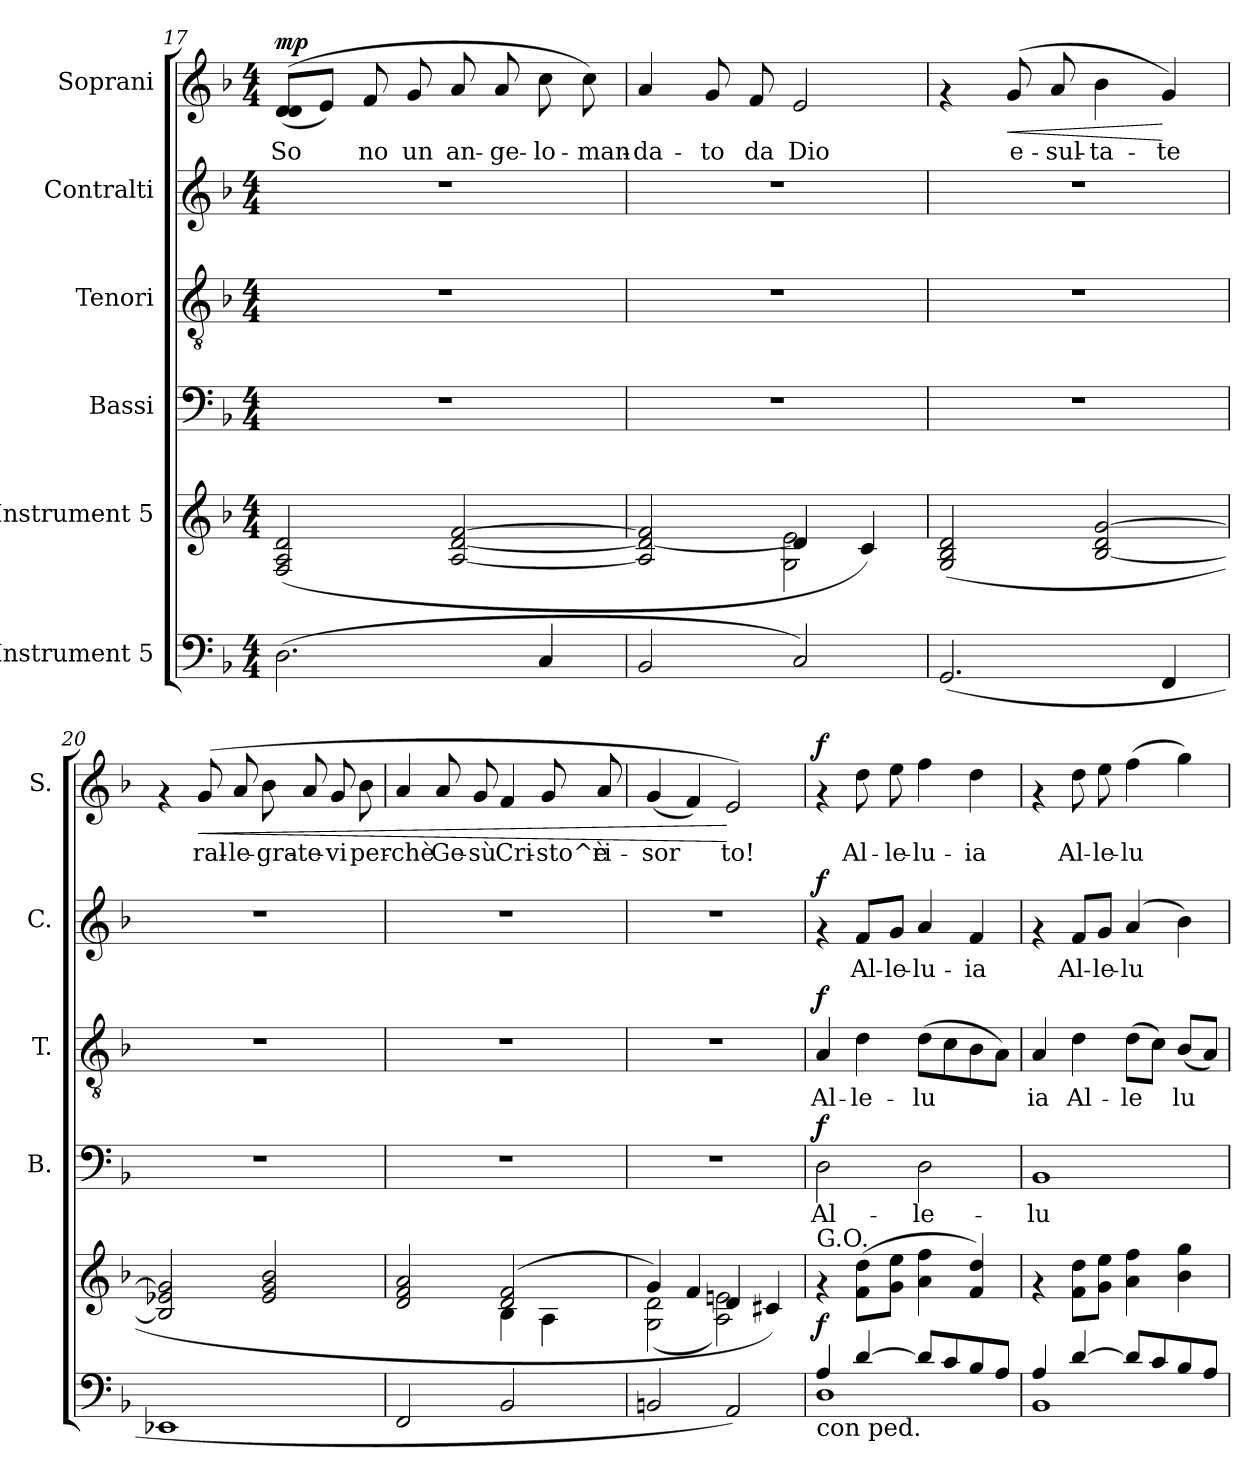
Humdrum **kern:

**kern	**dynam	**kern	**kern	**text	**dynam	**kern	**text	**dynam	**kern	**text	**dynam	**kern	**text	**dynam
*part6	*part6	*part5	*part4	*part4	*part4	*part3	*part3	*part3	*part2	*part2	*part2	*part1	*part1	*part1
*staff6	*staff6	*staff5	*staff4	*staff4	*staff4	*staff3	*staff3	*staff3	*staff2	*staff2	*staff2	*staff1	*staff1	*staff1
*I"Instrument 5	*	*I"Instrument 5	*I"Bassi	*	*	*I"Tenori	*	*	*I"Contralti	*	*	*I"Soprani	*	*
*	*	*	*I'B.	*	*	*I'T.	*	*	*I'C.	*	*	*I'S.	*	*
*clefF4	*	*clefG2	*clefF4	*	*	*clefGv2	*	*	*clefG2	*	*	*clefG2	*	*
*k[b-]	*	*k[b-]	*k[b-]	*	*	*k[b-]	*	*	*k[b-]	*	*	*k[b-]	*	*
*F:	*	*F:	*F:	*	*	*F:	*	*	*F:	*	*	*F:	*	*
*M4/4	*	*M4/4	*M4/4	*	*	*M4/4	*	*	*M4/4	*	*	*M4/4	*	*
=17	=17	=17	=17	=17	=17	=17	=17	=17	=17	=17	=17	=17	=17	=17
!	!	!	!	!	!	!	!	!	!	!	!	!	!LO:LY:b:cj	!LO:DY:a
(<2.D\	.	(>2A/ 2F/ 2d/	1r	.	.	1r	.	.	1r	.	.	(>(<8d/ 8d/L	So-	mp
!	!	!	!	!	!	!	!	!	!	!	!	!	!LO:LY:b:cj	!
.	.	.	.	.	.	.	.	.	.	.	.	8e/J)	--	.
!	!	!	!	!	!	!	!	!	!	!	!	!	!LO:LY:b:cj	!
.	.	.	.	.	.	.	.	.	.	.	.	8f/	-no	.
!	!	!	!	!	!	!	!	!	!	!	!	!	!LO:LY:b:cj	!
.	.	.	.	.	.	.	.	.	.	.	.	8g/	un	.
!	!	!	!	!	!	!	!	!	!	!	!	!	!LO:LY:b:cj	!
.	.	[<2d/ [<2A/ [<2f/	.	.	.	.	.	.	.	.	.	8a/	an-	.
!	!	!	!	!	!	!	!	!	!	!	!	!	!LO:LY:b:cj	!
.	.	.	.	.	.	.	.	.	.	.	.	8a/	-ge-	.
!	!	!	!	!	!	!	!	!	!	!	!	!	!LO:LY:b:cj	!
4C/	.	.	.	.	.	.	.	.	.	.	.	8cc\	-lo-	.
!	!	!	!	!	!	!	!	!	!	!	!	!	!LO:LY:b:cj	!
.	.	.	.	.	.	.	.	.	.	.	.	8cc\)	-man-	.
!!LO:LB:g=z
=18	=18	=18	=18	=18	=18	=18	=18	=18	=18	=18	=18	=18	=18	=18
*	*	*^	*	*	*	*	*	*	*	*	*	*	*	*
!	!	!	!	!	!	!	!	!	!	!	!	!	!	!LO:LY:b:cj	!
2BB-/	.	2d/_> 2A/] 2f/]	2ryy	1r	.	.	1r	.	.	1r	.	.	4a/	-da-	.
!	!	!	!	!	!	!	!	!	!	!	!	!	!	!LO:LY:b:cj	!
.	.	.	.	.	.	.	.	.	.	.	.	.	8g/	-to	.
!	!	!	!	!	!	!	!	!	!	!	!	!	!	!LO:LY:b:cj	!
.	.	.	.	.	.	.	.	.	.	.	.	.	8f/	da	.
!	!	!	!	!	!	!	!	!	!	!	!	!	!	!LO:LY:b:cj	!
2C/)	.	4d/]	2G\ 2e\	.	.	.	.	.	.	.	.	.	2e/	Dio	.
.	.	4c/)	.	.	.	.	.	.	.	.	.	.	.	.	.
*	*	*v	*v	*	*	*	*	*	*	*	*	*	*	*	*
=19	=19	=19	=19	=19	=19	=19	=19	=19	=19	=19	=19	=19	=19	=19
(<2.GG/	.	(>2B-/ 2G/ 2d/	1r	.	.	1r	.	.	1r	.	.	4rf	.	.
!	!	!	!	!	!	!	!	!	!	!	!	!	!LO:LY:b:cj	!LO:HP:b
.	.	.	.	.	.	.	.	.	.	.	.	(>8g/	e-	<
!	!	!	!	!	!	!	!	!	!	!	!	!	!LO:LY:b:cj	!
.	.	.	.	.	.	.	.	.	.	.	.	8a/	-sul-	.
!	!	!	!	!	!	!	!	!	!	!	!	!	!LO:LY:b:cj	!
.	.	2d/ [<2B-/ [>2g/	.	.	.	.	.	.	.	.	.	4b-\	-ta-	.
!	!	!	!	!	!	!	!	!	!	!	!	!	!LO:LY:b:cj	!
4FF/	.	.	.	.	.	.	.	.	.	.	.	4g/)	-te	[
=20	=20	=20	=20	=20	=20	=20	=20	=20	=20	=20	=20	=20	=20	=20
1EE-X	.	2e-X/ 2B-/] 2g/]	1r	.	.	1r	.	.	1r	.	.	4rf	.	.
!	!	!	!	!	!	!	!	!	!	!	!	!	!LO:LY:b:cj	!LO:HP:b
.	.	.	.	.	.	.	.	.	.	.	.	(>8g/	ral-	<
!	!	!	!	!	!	!	!	!	!	!	!	!	!LO:LY:b:cj	!
.	.	.	.	.	.	.	.	.	.	.	.	8a/	-le-	.
!	!	!	!	!	!	!	!	!	!	!	!	!	!LO:LY:b:cj	!
.	.	2g/ 2e-/ 2b-/	.	.	.	.	.	.	.	.	.	8b-\	-gra-	.
!	!	!	!	!	!	!	!	!	!	!	!	!	!LO:LY:b:cj	!
.	.	.	.	.	.	.	.	.	.	.	.	8a/	-te-	.
!	!	!	!	!	!	!	!	!	!	!	!	!	!LO:LY:b:cj	!
.	.	.	.	.	.	.	.	.	.	.	.	8g/	-vi	.
!	!	!	!	!	!	!	!	!	!	!	!	!	!LO:LY:b:cj	!
.	.	.	.	.	.	.	.	.	.	.	.	8b-\	per-	.
=21	=21	=21	=21	=21	=21	=21	=21	=21	=21	=21	=21	=21	=21	=21
*	*	*^	*	*	*	*	*	*	*	*	*	*	*	*
!	!	!	!	!	!	!	!	!	!	!	!	!	!	!LO:LY:b:cj	!
2FF/	.	2f/ 2d/ 2a/	2ryy	1r	.	.	1r	.	.	1r	.	.	4a/	-chè	.
!	!	!	!	!	!	!	!	!	!	!	!	!	!	!LO:LY:b:cj	!
.	.	.	.	.	.	.	.	.	.	.	.	.	8a/	Ge-	.
!	!	!	!	!	!	!	!	!	!	!	!	!	!	!LO:LY:b:cj	!
.	.	.	.	.	.	.	.	.	.	.	.	.	8g/	-sù	.
!	!	!	!	!	!	!	!	!	!	!	!	!	!	!LO:LY:b:cj	!
2BB-/	.	(>2d/ 2f/	4B-\	.	.	.	.	.	.	.	.	.	4f/	Cri-	.
!	!	!	!	!	!	!	!	!	!	!	!	!	!	!LO:LY:b:cj	!
.	.	.	4A\	.	.	.	.	.	.	.	.	.	8g/	-sto^è	.
!	!	!	!	!	!	!	!	!	!	!	!	!	!	!LO:LY:b:cj	!
.	.	.	.	.	.	.	.	.	.	.	.	.	8a/	ri-	.
=22	=22	=22	=22	=22	=22	=22	=22	=22	=22	=22	=22	=22	=22	=22	=22
!	!	!	!	!	!	!	!	!	!	!	!	!	!	!LO:LY:b:cj	!
2BBn/	.	4g/)	(<2G\ 2d\	1r	.	.	1r	.	.	1r	.	.	(<4g/	-sor-	.
!	!	!	!	!	!	!	!	!	!	!	!	!	!	!LO:LY:b:cj	!
.	.	4f/	.	.	.	.	.	.	.	.	.	.	4f/)	--	.
!	!	!	!	!	!	!	!	!	!	!	!	!	!	!LO:LY:b:cj	!
2AA/)	.	4d/	2A\ 2en\)	.	.	.	.	.	.	.	.	.	2e/)	-to!	[
.	.	4c#X/)	.	.	.	.	.	.	.	.	.	.	.	.	.
*	*	*v	*v	*	*	*	*	*	*	*	*	*	*	*	*
!!LO:PB:g=z
=23	=23	=23	=23	=23	=23	=23	=23	=23	=23	=23	=23	=23	=23	=23
*^	*	*	*	*	*	*	*	*	*	*	*	*	*	*
!	!	!	!LO:TX:a:t=G.O.	!	!	!	!	!	!	!	!	!	!	!	!
!LO:TX:b:t=con ped.	!	!	!	!	!	!	!	!	!	!	!	!	!	!	!
!	!	!LO:DY:a	!	!	!LO:LY:b	!LO:DY:b	!	!LO:LY:b	!LO:DY:b	!	!	!LO:DY:b	!	!	!LO:DY:b
4A/	1D	f	4rf	2D\	Al-	f	4A/	Al-	f	4rf	.	f	4rf	.	f
!	!	!	!	!	!	!	!	!LO:LY:b	!	!	!LO:LY:b:cj	!	!	!LO:LY:b:cj	!
[>4d/	.	.	(>8dd\ 8f\L	.	.	.	4d\	-le-	.	8f/L	Al-	.	8dd\	Al-	.
!	!	!	!	!	!	!	!	!	!	!	!LO:LY:b:cj	!	!	!LO:LY:b:cj	!
.	.	.	8g\ 8ee\J	.	.	.	.	.	.	8g/J	-le-	.	8ee\	-le-	.
!	!	!	!	!	!LO:LY:b	!	!	!LO:LY:b	!	!	!LO:LY:b:cj	!	!	!LO:LY:b:cj	!
8d/L]	.	.	4ff\ 4a\	2D\	-le-	.	(>8d\L	-lu-	.	4a/	-lu-	.	4ff\	-lu-	.
!	!	!	!	!	!	!	!	!LO:LY:b	!	!	!	!	!	!	!
8c/	.	.	.	.	.	.	8c\	--	.	.	.	.	.	.	.
!	!	!	!	!	!	!	!	!LO:LY:b	!	!	!LO:LY:b:cj	!	!	!LO:LY:b:cj	!
8B-/	.	.	4dd/ 4f/)	.	.	.	8B-\	--	.	4f/	-ia	.	4dd\	-ia	.
!	!	!	!	!	!	!	!	!LO:LY:b	!	!	!	!	!	!	!
8A/J	.	.	.	.	.	.	8A\J)	--	.	.	.	.	.	.	.
=24	=24	=24	=24	=24	=24	=24	=24	=24	=24	=24	=24	=24	=24	=24	=24
!	!	!	!	!	!LO:LY:b	!	!	!LO:LY:b	!	!	!	!	!	!	!
4A/	1BB-	.	4rf	1BB-	-lu-	.	4A/	-ia	.	4rf	.	.	4rf	.	.
!	!	!	!	!	!	!	!	!LO:LY:b	!	!	!LO:LY:b:cj	!	!	!LO:LY:b:cj	!
[>4d/	.	.	8f\ 8dd\L	.	.	.	4d\	Al-	.	8f/L	Al-	.	8dd\	Al-	.
!	!	!	!	!	!	!	!	!	!	!	!LO:LY:b:cj	!	!	!LO:LY:b:cj	!
.	.	.	8g\ 8ee\J	.	.	.	.	.	.	8g/J	-le-	.	8ee\	-le-	.
!	!	!	!	!	!	!	!	!LO:LY:b	!	!	!LO:LY:b:cj	!	!	!LO:LY:b:cj	!
8d/L]	.	.	4a\ 4ff\	.	.	.	(>8d\L	-le-	.	(>4a/	-lu-	.	(>4ff\	-lu-	.
!	!	!	!	!	!	!	!	!LO:LY:b	!	!	!	!	!	!	!
8c/	.	.	.	.	.	.	8c\J)	--	.	.	.	.	.	.	.
!	!	!	!	!	!	!	!	!LO:LY:b	!	!	!LO:LY:b:cj	!	!	!LO:LY:b:cj	!
8B-/	.	.	4gg\ 4b-\	.	.	.	(<8B-/L	-lu-	.	4b-\)	--	.	4gg\)	--	.
!	!	!	!	!	!	!	!	!LO:LY:b	!	!	!	!	!	!	!
8A/J	.	.	.	.	.	.	8A/J)	--	.	.	.	.	.	.	.
*v	*v	*	*	*	*	*	*	*	*	*	*	*	*	*	*
=	=	=	=	=	=	=	=	=	=	=	=	=	=	=
*-	*-	*-	*-	*-	*-	*-	*-	*-	*-	*-	*-	*-	*-	*-
